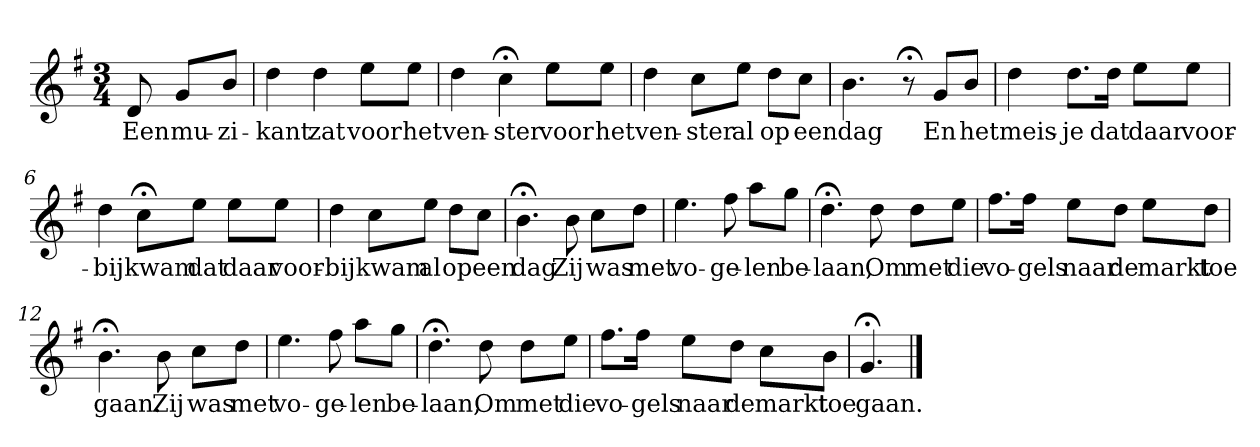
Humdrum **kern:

**kern	**text
*part1	*part1
*staff1	*staff1
*k[f#]	*
*G:	*
*M3/4	*
*MM120	*
=	=
8d	Een
8gL	mu-
8bJ	-zi-
=1	=1
4dd	-kant
4dd	zat
8eeL	voor
8eeJ	het
=2	=2
4dd	ven-
4cc;<	-ster
8eeL	voor
8eeJ	het
=3	=3
4dd	ven-
8ccL	-ster
8eeJ	al
8ddL	op
8ccJ	een
=4	=4
4.b	dag
8r;<	.
8gL	En
8bJ	het
=5	=5
4dd	meis-
8.ddL	-je
16ddJk	dat
8eeL	daar
8eeJ	voor-
=6	=6
4dd	-bij
8cc;<L	kwam
8eeJ	dat
8eeL	daar
8eeJ	voor-
=7	=7
4dd	-bij
8ccL	kwam
8eeJ	al
8ddL	op
8ccJ	een
=8	=8
4.b;<	dag
8b	Zij
8ccL	was
8ddJ	met
=9	=9
4.ee	vo-
8ff#	-ge-
8aaL	-len
8ggJ	be-
=10	=10
4.dd;<	-laan,
8dd	Om
8ddL	met
8eeJ	die
=11	=11
8.ff#L	vo-
16ff#Jk	-gels
8eeL	naar
8ddJ	de
8eeL	markt
8ddJ	toe
=12	=12
4.b;<	gaan.
8b	Zij
8ccL	was
8ddJ	met
=13	=13
4.ee	vo-
8ff#	-ge-
8aaL	-len
8ggJ	be-
=14	=14
4.dd;<	-laan,
8dd	Om
8ddL	met
8eeJ	die
=15	=15
8.ff#L	vo-
16ff#Jk	-gels
8eeL	naar
8ddJ	de
8ccL	markt
8bJ	toe
=16	=16
4.g;<	gaan.
==	==
*-	*-
